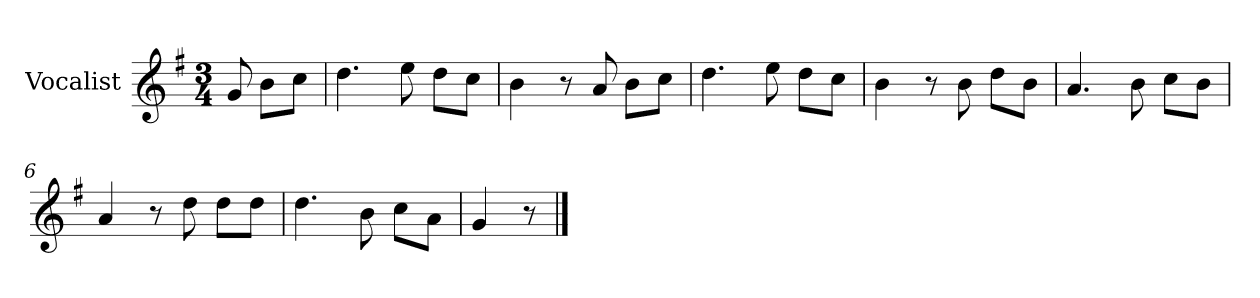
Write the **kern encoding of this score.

**kern
*part1
*staff1
*I"Vocalist
*k[f#]
*G:
*M3/4
=
8g
8bL
8ccJ
=1
4.dd
8ee
8ddL
8ccJ
=2
4b
8r
8a
8bL
8ccJ
=3
4.dd
8ee
8ddL
8ccJ
=4
4b
8r
8b
8ddL
8bJ
=5
4.a
8b
8ccL
8bJ
=6
4a
8r
8dd
8ddL
8ddJ
=7
4.dd
8b
8ccL
8aJ
=8
4g
8r
==
*-
